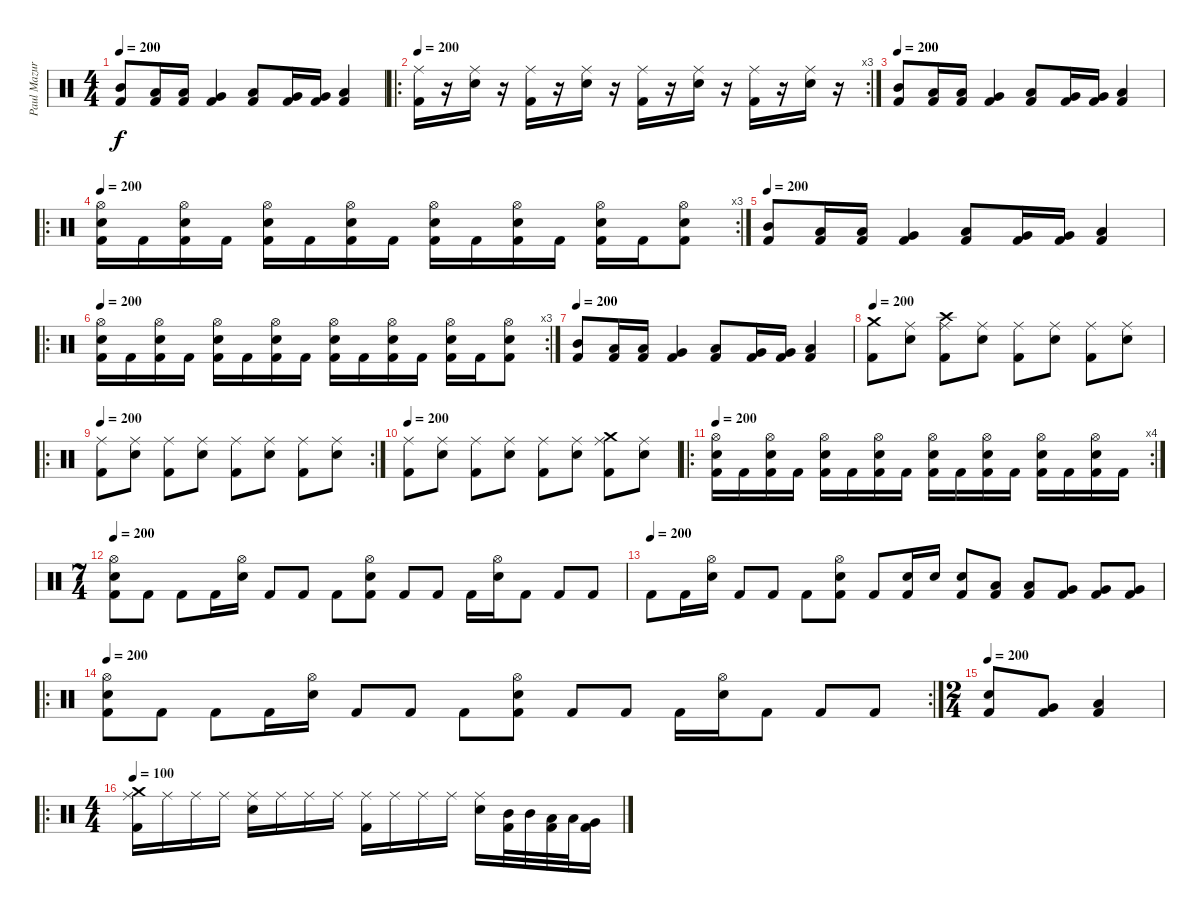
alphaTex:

\track ("Paul Mazurkiewicks" "Paul Mazur") {instrument percussion}
\staff {score}
\articulation defaults
\ts (4 4)
\tempo 200
\clef neutral
\ks c
("Kick (hit) 2" "Mid Tom (hit)").8{dy f} ("Kick (hit) 2" "Low Tom (hit)").16 ("Kick (hit) 2" "Low Tom (hit)").16 ("Kick (hit) 2" "Very Low Tom (hit)").4 ("Kick (hit) 2" "Low Tom (hit)").8 ("Kick (hit) 2" "Very Low Tom (hit)").16 ("Kick (hit) 2" "Very Low Tom (hit)").16 ("Kick (hit) 2" "Low Floor Tom (hit)").4 |
\ro
\rc 3
\tempo 200
("Ride (middle)" "Kick (hit) 2").16 r.16 ("Ride (middle)" "Electric Snare (hit)").16 r.16 ("Ride (middle)" "Kick (hit) 2").16 r.16 ("Ride (middle)" "Electric Snare (hit)").16 r.16 ("Ride (middle)" "Kick (hit) 2").16 r.16 ("Ride (middle)" "Electric Snare (hit)").16 r.16 ("Ride (middle)" "Kick (hit) 2").16 r.16 ("Ride (middle)" "Electric Snare (hit)").16 r.16 |
\tempo 200
("Kick (hit) 2" "Mid Tom (hit)").8 ("Kick (hit) 2" "Low Tom (hit)").16 ("Kick (hit) 2" "Low Tom (hit)").16 ("Kick (hit) 2" "Very Low Tom (hit)").4 ("Kick (hit) 2" "Low Tom (hit)").8 ("Kick (hit) 2" "Very Low Tom (hit)").16 ("Kick (hit) 2" "Very Low Tom (hit)").16 ("Kick (hit) 2" "Low Floor Tom (hit)").4 |
\ro
\rc 3
\tempo 200
("Hi-Hat (open)" "Electric Snare (hit)" "Kick (hit) 2").16 "Kick (hit) 2".16 ("Hi-Hat (open)" "Electric Snare (hit)" "Kick (hit) 2").16 "Kick (hit) 2".16 ("Hi-Hat (open)" "Electric Snare (hit)" "Kick (hit) 2").16 "Kick (hit) 2".16 ("Hi-Hat (open)" "Electric Snare (hit)" "Kick (hit) 2").16 "Kick (hit) 2".16 ("Hi-Hat (open)" "Electric Snare (hit)" "Kick (hit) 2").16 "Kick (hit) 2".16 ("Hi-Hat (open)" "Electric Snare (hit)" "Kick (hit) 2").16 "Kick (hit) 2".16 ("Hi-Hat (open)" "Electric Snare (hit)" "Kick (hit) 2").16 "Kick (hit) 2".16 ("Hi-Hat (open)" "Electric Snare (hit)" "Kick (hit) 2").8 |
\tempo 200
("Kick (hit) 2" "Mid Tom (hit)").8 ("Kick (hit) 2" "Low Tom (hit)").16 ("Kick (hit) 2" "Low Tom (hit)").16 ("Kick (hit) 2" "Very Low Tom (hit)").4 ("Kick (hit) 2" "Low Tom (hit)").8 ("Kick (hit) 2" "Very Low Tom (hit)").16 ("Kick (hit) 2" "Very Low Tom (hit)").16 ("Kick (hit) 2" "Low Floor Tom (hit)").4 |
\ro
\rc 3
\tempo 200
("Hi-Hat (open)" "Electric Snare (hit)" "Kick (hit) 2").16 "Kick (hit) 2".16 ("Hi-Hat (open)" "Electric Snare (hit)" "Kick (hit) 2").16 "Kick (hit) 2".16 ("Hi-Hat (open)" "Electric Snare (hit)" "Kick (hit) 2").16 "Kick (hit) 2".16 ("Hi-Hat (open)" "Electric Snare (hit)" "Kick (hit) 2").16 "Kick (hit) 2".16 ("Hi-Hat (open)" "Electric Snare (hit)" "Kick (hit) 2").16 "Kick (hit) 2".16 ("Hi-Hat (open)" "Electric Snare (hit)" "Kick (hit) 2").16 "Kick (hit) 2".16 ("Hi-Hat (open)" "Electric Snare (hit)" "Kick (hit) 2").16 "Kick (hit) 2".16 ("Hi-Hat (open)" "Electric Snare (hit)" "Kick (hit) 2").8 |
\tempo 200
("Kick (hit) 2" "Mid Tom (hit)").8 ("Kick (hit) 2" "Low Tom (hit)").16 ("Kick (hit) 2" "Low Tom (hit)").16 ("Kick (hit) 2" "Very Low Tom (hit)").4 ("Kick (hit) 2" "Low Tom (hit)").8 ("Kick (hit) 2" "Very Low Tom (hit)").16 ("Kick (hit) 2" "Very Low Tom (hit)").16 ("Kick (hit) 2" "Low Floor Tom (hit)").4 |
\tempo 200
("Crash medium (hit)" "Kick (hit) 2").8 ("Ride (middle)" "Electric Snare (hit)").8 ("Crash high (hit)" "Ride (middle)" "Kick (hit) 2").8 ("Ride (middle)" "Electric Snare (hit)").8 ("Ride (middle)" "Kick (hit) 2").8 ("Ride (middle)" "Electric Snare (hit)").8 ("Ride (middle)" "Kick (hit) 2").8 ("Ride (middle)" "Electric Snare (hit)").8 |
\ro
\rc 2
\tempo 200
("Ride (middle)" "Kick (hit) 2").8 ("Ride (middle)" "Electric Snare (hit)").8 ("Ride (middle)" "Kick (hit) 2").8 ("Ride (middle)" "Electric Snare (hit)").8 ("Ride (middle)" "Kick (hit) 2").8 ("Ride (middle)" "Electric Snare (hit)").8 ("Ride (middle)" "Kick (hit) 2").8 ("Ride (middle)" "Electric Snare (hit)").8 |
\tempo 200
("Ride (middle)" "Kick (hit) 2").8 ("Ride (middle)" "Electric Snare (hit)").8 ("Ride (middle)" "Kick (hit) 2").8 ("Ride (middle)" "Electric Snare (hit)").8 ("Ride (middle)" "Kick (hit) 2").8 ("Ride (middle)" "Electric Snare (hit)").8 ("Crash medium (hit)" "Ride (middle)" "Kick (hit) 2").8 ("Ride (middle)" "Electric Snare (hit)").8 |
\ro
\rc 4
\tempo 200
("Hi-Hat (open)" "Electric Snare (hit)" "Kick (hit) 2").16 "Kick (hit) 2".16 ("Hi-Hat (open)" "Electric Snare (hit)" "Kick (hit) 2").16 "Kick (hit) 2".16 ("Hi-Hat (open)" "Electric Snare (hit)" "Kick (hit) 2").16 "Kick (hit) 2".16 ("Hi-Hat (open)" "Electric Snare (hit)" "Kick (hit) 2").16 "Kick (hit) 2".16 ("Hi-Hat (open)" "Electric Snare (hit)" "Kick (hit) 2").16 "Kick (hit) 2".16 ("Hi-Hat (open)" "Electric Snare (hit)" "Kick (hit) 2").16 "Kick (hit) 2".16 ("Hi-Hat (open)" "Electric Snare (hit)" "Kick (hit) 2").16 "Kick (hit) 2".16 ("Hi-Hat (open)" "Electric Snare (hit)" "Kick (hit) 2").16 "Kick (hit) 2".16 |
\ts (7 4)
\tempo 200
("Hi-Hat (open)" "Electric Snare (hit)" "Kick (hit) 2").8 "Kick (hit) 2".8 "Kick (hit) 2".8 "Kick (hit) 2".16 ("Hi-Hat (open)" "Electric Snare (hit)").16 "Kick (hit) 2".8 "Kick (hit) 2".8 "Kick (hit) 2".8 ("Hi-Hat (open)" "Electric Snare (hit)" "Kick (hit) 2").8 "Kick (hit) 2".8 "Kick (hit) 2".8 "Kick (hit) 2".16 ("Hi-Hat (open)" "Electric Snare (hit)").16 "Kick (hit) 2".8 "Kick (hit) 2".8 "Kick (hit) 2".8 |
\tempo (200)
"Kick (hit) 2".8 "Kick (hit) 2".16 ("Hi-Hat (open)" "Electric Snare (hit)").16 "Kick (hit) 2".8 "Kick (hit) 2".8 "Kick (hit) 2".8 ("Hi-Hat (open)" "Electric Snare (hit)" "Kick (hit) 2").8 "Kick (hit) 2".8 ("Electric Snare (hit)" "Kick (hit) 2").16 "Electric Snare (hit)".16 ("Electric Snare (hit)" "Kick (hit) 2").8 ("Low Tom (hit)" "Kick (hit) 2").8 ("Low Tom (hit)" "Kick (hit) 2").8 ("Very Low Tom (hit)" "Kick (hit) 2").8 ("Very Low Tom (hit)" "Kick (hit) 2").8 ("Very Low Tom (hit)" "Kick (hit) 2").8 |
\ro
\rc 2
\tempo 200
("Hi-Hat (open)" "Electric Snare (hit)" "Kick (hit) 2").8 "Kick (hit) 2".8 "Kick (hit) 2".8 "Kick (hit) 2".16 ("Hi-Hat (open)" "Electric Snare (hit)").16 "Kick (hit) 2".8 "Kick (hit) 2".8 "Kick (hit) 2".8 ("Hi-Hat (open)" "Electric Snare (hit)" "Kick (hit) 2").8 "Kick (hit) 2".8 "Kick (hit) 2".8 "Kick (hit) 2".16 ("Hi-Hat (open)" "Electric Snare (hit)").16 "Kick (hit) 2".8 "Kick (hit) 2".8 "Kick (hit) 2".8 |
\ts (2 4)
\tempo 200
("Electric Snare (hit)" "Kick (hit) 2").8 ("Very Low Tom (hit)" "Kick (hit) 2").8 ("Low Tom (hit)" "Kick (hit) 2").4 |
\ro
\ts (4 4)
\tempo 100
("Crash medium (hit)" "Ride (middle)" "Kick (hit) 2").16 "Ride (middle)".16 "Ride (middle)".16 "Ride (middle)".16 ("Ride (middle)" "Electric Snare (hit)").16 "Ride (middle)".16 "Ride (middle)".16 "Ride (middle)".16 ("Ride (middle)" "Kick (hit) 2").16 "Ride (middle)".16 "Ride (middle)".16 "Ride (middle)".16 ("Ride (middle)" "Electric Snare (hit)").16 ("Mid Tom (hit)" "Kick (hit) 2").32 "Mid Tom (hit)".32 ("Low Tom (hit)" "Kick (hit) 2").32 "Low Tom (hit)".32 ("Very Low Tom (hit)" "Kick (hit) 2").16
